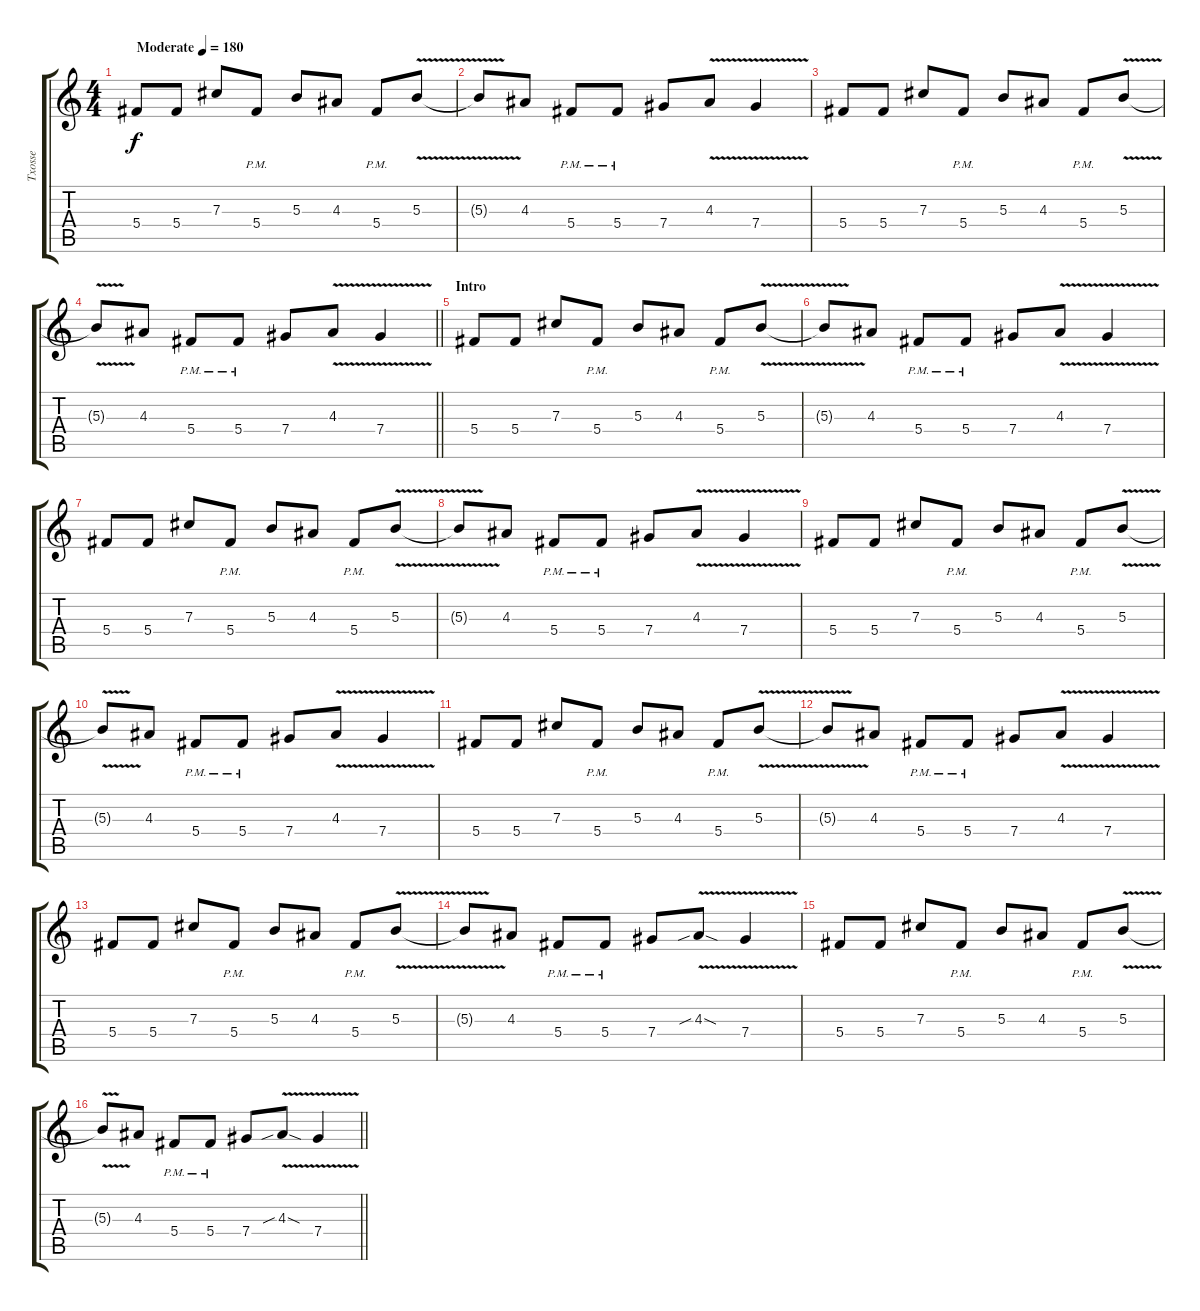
\track ("Txosse" "Txosse") {instrument overdrivenguitar}
\staff {score tabs}
\tuning (Eb4 Bb3 Gb3 Db3 Ab2 Eb2) {hide}
\ts (4 4)
\tempo (180 "Moderate")
\clef g2
\ks c
5.4.8{dy f instrument overdrivenguitar} 5.4.8 7.3.8 5.4{pm}.8 5.3.8 4.3.8 5.4{pm}.8 5.3{v}.8 |
5.3{t}.8 4.3.8 5.4{pm}.8 5.4{pm}.8 7.4.8 4.3{v}.8 7.4{v}.4 |
5.4.8 5.4.8 7.3.8 5.4{pm}.8 5.3.8 4.3.8 5.4{pm}.8 5.3{v}.8 |
\barLineRight lightlight
5.3{t}.8 4.3.8 5.4{pm}.8 5.4{pm}.8 7.4.8 4.3{v}.8 7.4{v}.4 |
\section ("" "Intro")
5.4.8 5.4.8 7.3.8 5.4{pm}.8 5.3.8 4.3.8 5.4{pm}.8 5.3{v}.8 |
5.3{t}.8 4.3.8 5.4{pm}.8 5.4{pm}.8 7.4.8 4.3{v}.8 7.4{v}.4 |
5.4.8 5.4.8 7.3.8 5.4{pm}.8 5.3.8 4.3.8 5.4{pm}.8 5.3{v}.8 |
5.3{t}.8 4.3.8 5.4{pm}.8 5.4{pm}.8 7.4.8 4.3{v}.8 7.4{v}.4 |
5.4.8 5.4.8 7.3.8 5.4{pm}.8 5.3.8 4.3.8 5.4{pm}.8 5.3{v}.8 |
5.3{t}.8 4.3.8 5.4{pm}.8 5.4{pm}.8 7.4.8 4.3{v}.8 7.4{v}.4 |
5.4.8 5.4.8 7.3.8 5.4{pm}.8 5.3.8 4.3.8 5.4{pm}.8 5.3{v}.8 |
5.3{t}.8 4.3.8 5.4{pm}.8 5.4{pm}.8 7.4.8 4.3{v}.8 7.4{v}.4 |
5.4.8 5.4.8 7.3.8 5.4{pm}.8 5.3.8 4.3.8 5.4{pm}.8 5.3{v}.8 |
5.3{t}.8 4.3.8 5.4{pm}.8 5.4{pm}.8 7.4.8 4.3{v sib sod}.8 7.4{v}.4 |
5.4.8 5.4.8 7.3.8 5.4{pm}.8 5.3.8 4.3.8 5.4{pm}.8 5.3{v}.8 |
\barLineRight lightlight
5.3{t}.8 4.3.8 5.4{pm}.8 5.4{pm}.8 7.4.8 4.3{v sib sod}.8 7.4{v}.4
